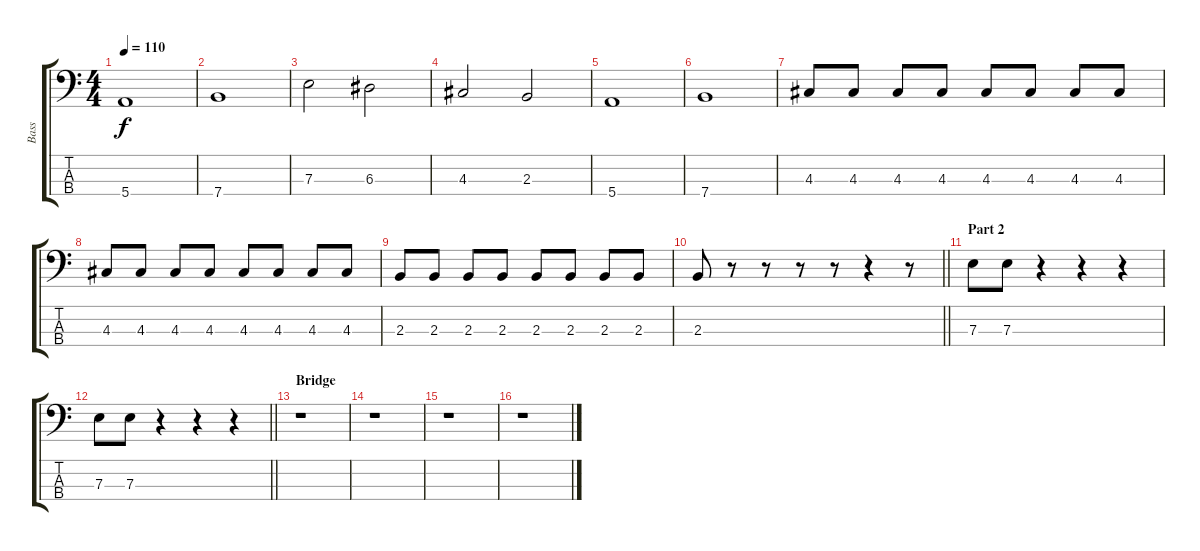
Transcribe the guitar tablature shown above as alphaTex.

\track ("Bass" "Bass") {instrument electricbassfinger}
\staff {score tabs}
\tuning (G2 D2 A1 E1) {hide}
\ts (4 4)
\tempo 110
\clef f4
\ks c
5.4.1{dy f} |
7.4.1 |
7.3.2 6.3.2 |
4.3.2 2.3.2 |
5.4.1 |
7.4.1 |
4.3.8 4.3.8 4.3.8 4.3.8 4.3.8 4.3.8 4.3.8 4.3.8 |
4.3.8 4.3.8 4.3.8 4.3.8 4.3.8 4.3.8 4.3.8 4.3.8 |
2.3.8 2.3.8 2.3.8 2.3.8 2.3.8 2.3.8 2.3.8 2.3.8 |
\barLineRight lightlight
2.3.8 r.8 r.8 r.8 r.8 r.4 r.8 |
\section ("" "Part 2")
7.3.8 7.3.8 r.4 r.4 r.4 |
\barLineRight lightlight
7.3.8 7.3.8 r.4 r.4 r.4 |
\section ("" "Bridge")
r.1 |
r.1 |
r.1 |
r.1
